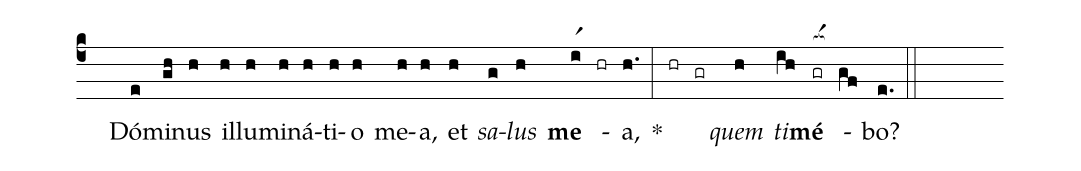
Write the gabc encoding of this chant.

%%
(c4)
( )Dó(e)mi(gh)nus(h) il(h)lu(h)mi(h)ná(h)ti(h)o(h) me(h)a,(h) et(h) <i>sa</i>(g)<i>lus</i>(h) <b>me</b>(ir1) -(hr) a,(h.) *(:)
(hr)(gr) <i>quem</i>(h) <i>ti</i>(ih)<b>mé</b>(gr[ocba:1{]) -(g[ocba:1}]f) bo?(e.) (::)
